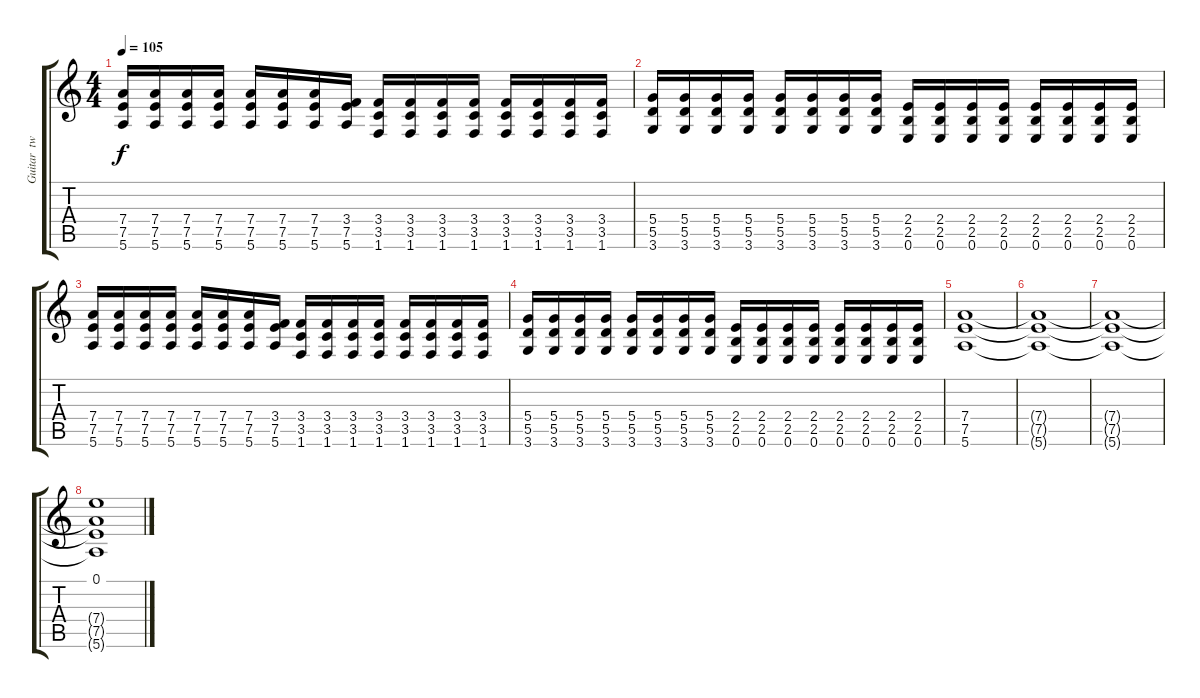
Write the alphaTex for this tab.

\track ("Guitar  two" "Guitar  tw") {instrument distortionguitar}
\staff {score tabs}
\tuning (E4 B3 G3 D3 A2 E2) {hide}
\ts (4 4)
\tempo 105
\clef g2
\ks c
(7.4 7.5 5.6).16{dy f} (7.4 7.5 5.6).16 (7.4 7.5 5.6).16 (7.4 7.5 5.6).16 (7.4 7.5 5.6).16 (7.4 7.5 5.6).16 (7.4 7.5 5.6).16 (3.4 7.5 5.6).16 (3.4 3.5 1.6).16 (3.4 3.5 1.6).16 (3.4 3.5 1.6).16 (3.4 3.5 1.6).16 (3.4 3.5 1.6).16 (3.4 3.5 1.6).16 (3.4 3.5 1.6).16 (3.4 3.5 1.6).16 |
(5.4 5.5 3.6).16 (5.4 5.5 3.6).16 (5.4 5.5 3.6).16 (5.4 5.5 3.6).16 (5.4 5.5 3.6).16 (5.4 5.5 3.6).16 (5.4 5.5 3.6).16 (5.4 5.5 3.6).16 (2.4 2.5 0.6).16 (2.4 2.5 0.6).16 (2.4 2.5 0.6).16 (2.4 2.5 0.6).16 (2.4 2.5 0.6).16 (2.4 2.5 0.6).16 (2.4 2.5 0.6).16 (2.4 2.5 0.6).16 |
(7.4 7.5 5.6).16 (7.4 7.5 5.6).16 (7.4 7.5 5.6).16 (7.4 7.5 5.6).16 (7.4 7.5 5.6).16 (7.4 7.5 5.6).16 (7.4 7.5 5.6).16 (3.4 7.5 5.6).16 (3.4 3.5 1.6).16 (3.4 3.5 1.6).16 (3.4 3.5 1.6).16 (3.4 3.5 1.6).16 (3.4 3.5 1.6).16 (3.4 3.5 1.6).16 (3.4 3.5 1.6).16 (3.4 3.5 1.6).16 |
(5.4 5.5 3.6).16 (5.4 5.5 3.6).16 (5.4 5.5 3.6).16 (5.4 5.5 3.6).16 (5.4 5.5 3.6).16 (5.4 5.5 3.6).16 (5.4 5.5 3.6).16 (5.4 5.5 3.6).16 (2.4 2.5 0.6).16 (2.4 2.5 0.6).16 (2.4 2.5 0.6).16 (2.4 2.5 0.6).16 (2.4 2.5 0.6).16 (2.4 2.5 0.6).16 (2.4 2.5 0.6).16 (2.4 2.5 0.6).16 |
(7.4 7.5 5.6).1 |
(7.4{t} 7.5{t} 5.6{t}).1 |
(7.4{t} 7.5{t} 5.6{t}).1 |
(0.1 7.4{t} 7.5{t} 5.6{t}).1
